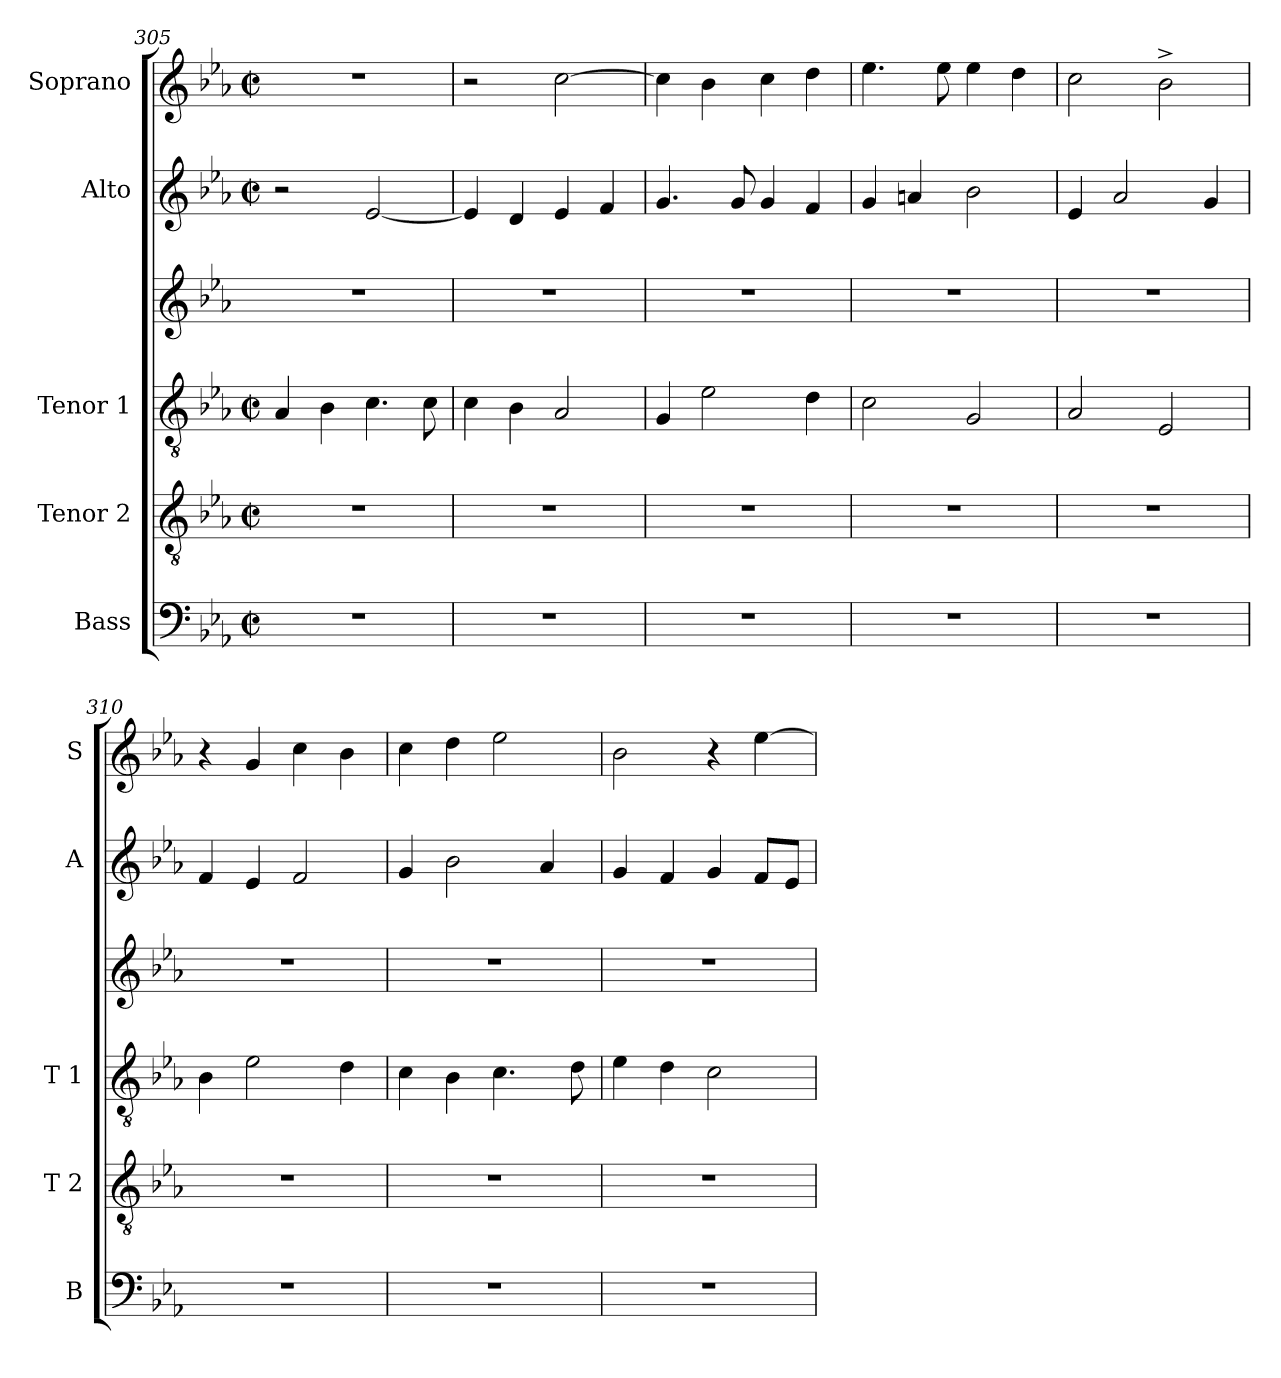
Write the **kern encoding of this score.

**kern	**kern	**kern	**kern	**kern	**kern
*part6	*part5	*part4	*part3	*part2	*part1
*staff6	*staff5	*staff4	*staff3	*staff2	*staff1
*I"Bass	*I"Tenor 2	*I"Tenor 1	*	*I"Alto	*I"Soprano
*I'B	*I'T 2	*I'T 1	*	*I'A	*I'S
*clefF4	*clefGv2	*clefGv2	*clefG2	*clefG2	*clefG2
*k[b-e-a-]	*k[b-e-a-]	*k[b-e-a-]	*k[b-e-a-]	*k[b-e-a-]	*k[b-e-a-]
*E-:	*E-:	*E-:	*E-:	*E-:	*E-:
*M2/2	*M2/2	*M2/2	*	*M2/2	*M2/2
*met(c|)	*met(c|)	*met(c|)	*	*met(c|)	*met(c|)
=305	=305	=305	=305	=305	=305
1r	1r	4A-/	1r	2r	1r
.	.	4B-\	.	.	.
.	.	4.c\	.	[<2e-/	.
.	.	8c\	.	.	.
=306	=306	=306	=306	=306	=306
1r	1r	4c\	1r	4e-/]	2r
.	.	4B-\	.	4d/	.
.	.	2A-/	.	4e-/	[>2cc\
.	.	.	.	4f/	.
=307	=307	=307	=307	=307	=307
1r	1r	4G/	1r	4.g/	4cc\]
.	.	2e-\	.	.	4b-\
.	.	.	.	8g/	.
.	.	.	.	4g/	4cc\
.	.	4d\	.	4f/	4dd\
=308	=308	=308	=308	=308	=308
1r	1r	2c\	1r	4g/	4.ee-\
.	.	.	.	4an/	.
.	.	.	.	.	8ee-\
.	.	2G/	.	2b-\	4ee-\
.	.	.	.	.	4dd\
=309	=309	=309	=309	=309	=309
1r	1r	2A-/	1r	4e-/	2cc\
.	.	.	.	2a-/	.
.	.	2E-/	.	.	2b-^>\
.	.	.	.	4g/	.
=310	=310	=310	=310	=310	=310
1r	1r	4B-\	1r	4f/	4r
.	.	2e-\	.	4e-/	4g/
.	.	.	.	2f/	4cc\
.	.	4d\	.	.	4b-\
!!LO:LB:g=z
=311	=311	=311	=311	=311	=311
1r	1r	4c\	1r	4g/	4cc\
.	.	4B-\	.	2b-\	4dd\
.	.	4.c\	.	.	2ee-\
.	.	.	.	4a-/	.
.	.	8d\	.	.	.
=312	=312	=312	=312	=312	=312
1r	1r	4e-\	1r	4g/	2b-\
.	.	4d\	.	4f/	.
.	.	2c\	.	4g/	4r
.	.	.	.	8f/L	[>4ee-\
.	.	.	.	8e-/J	.
=	=	=	=	=	=
*-	*-	*-	*-	*-	*-
